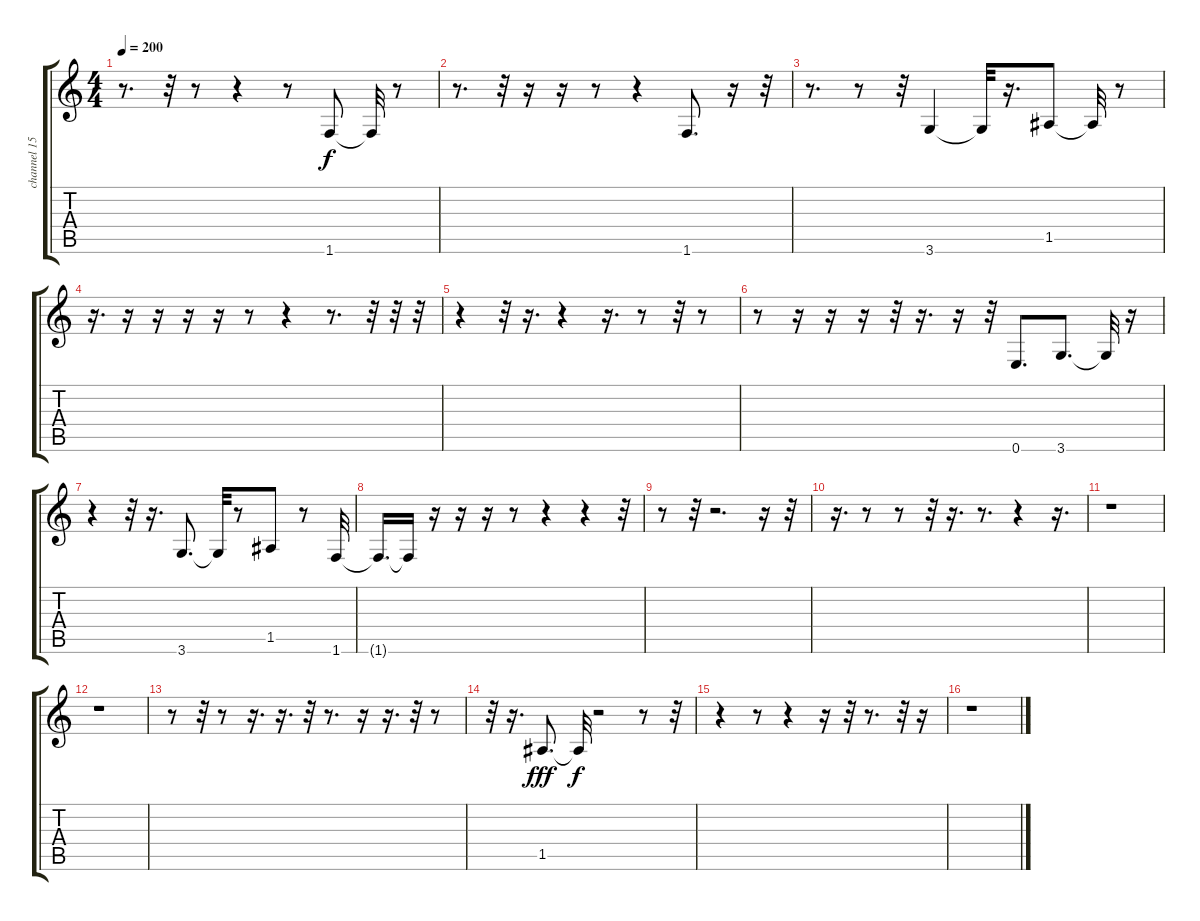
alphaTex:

\track ("channel 15          " "channel 15") {instrument fretlessbass}
\staff {score tabs}
\tuning (E4 B3 G3 D3 A2 E2) {hide}
\ts (4 4)
\tempo 200
\clef g2
\ks c
r.8{d dy f} r.32 r.8 r.4 r.8 1.6.8 1.6{t}.32 r.8 |
r.8{d} r.32 r.16 r.16 r.8 r.4 1.6.8{d} r.16 r.32 |
r.8{d} r.8 r.32 3.6.4 3.6{t}.32 r.16{d} 1.5.8 1.5{t}.32 r.8 |
r.16{d} r.16 r.16 r.16 r.16 r.8 r.4 r.8{d} r.32 r.32 r.32 |
r.4 r.32 r.16{d} r.4 r.16{d} r.8 r.32 r.8 |
r.8 r.16 r.16 r.16 r.32 r.16{d} r.16 r.32 0.6.8{d} 3.6.8{d} 3.6{t}.32 r.16 |
r.4 r.32 r.16{d} 3.6.8{d} 3.6{t}.32 r.8 1.5.8 r.8 1.6.32 |
1.6{t}.16{d} 1.6{t}.16 r.16 r.16 r.16 r.8 r.4 r.4 r.32 |
r.8 r.32 r.2{d} r.16 r.32 |
r.16{d} r.8 r.8 r.32 r.16{d} r.8{d} r.4 r.16{d} |
r.1 |
r.1 |
r.8 r.32 r.8 r.16{d} r.16{d} r.32 r.8{d} r.16 r.16{d} r.32 r.8 |
r.32 r.16{d} 1.5.8{d dy fff} 1.5{t}.32{dy f} r.2 r.8 r.32 |
r.4 r.8 r.4 r.16 r.32 r.8{d} r.32 r.16 |
r.1
